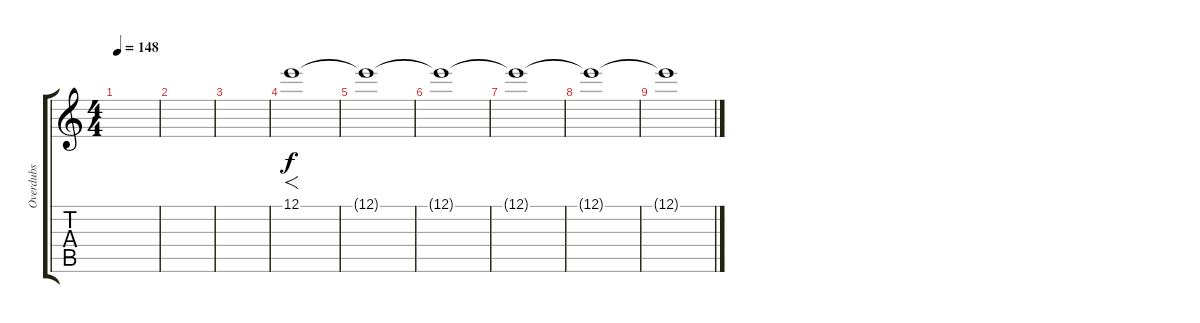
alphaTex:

\track ("Overdubs" "Overdubs") {instrument overdrivenguitar}
\staff {score tabs}
\tuning (E4 B3 G3 D3 A2 E2) {hide}
\ts (4 4)
\tempo 148
\clef g2
\ks c
|
|
|
12.1.1{f} |
12.1{t}.1 |
12.1{t}.1 |
12.1{t}.1 |
12.1{t}.1 |
12.1{t}.1{volume 6}
